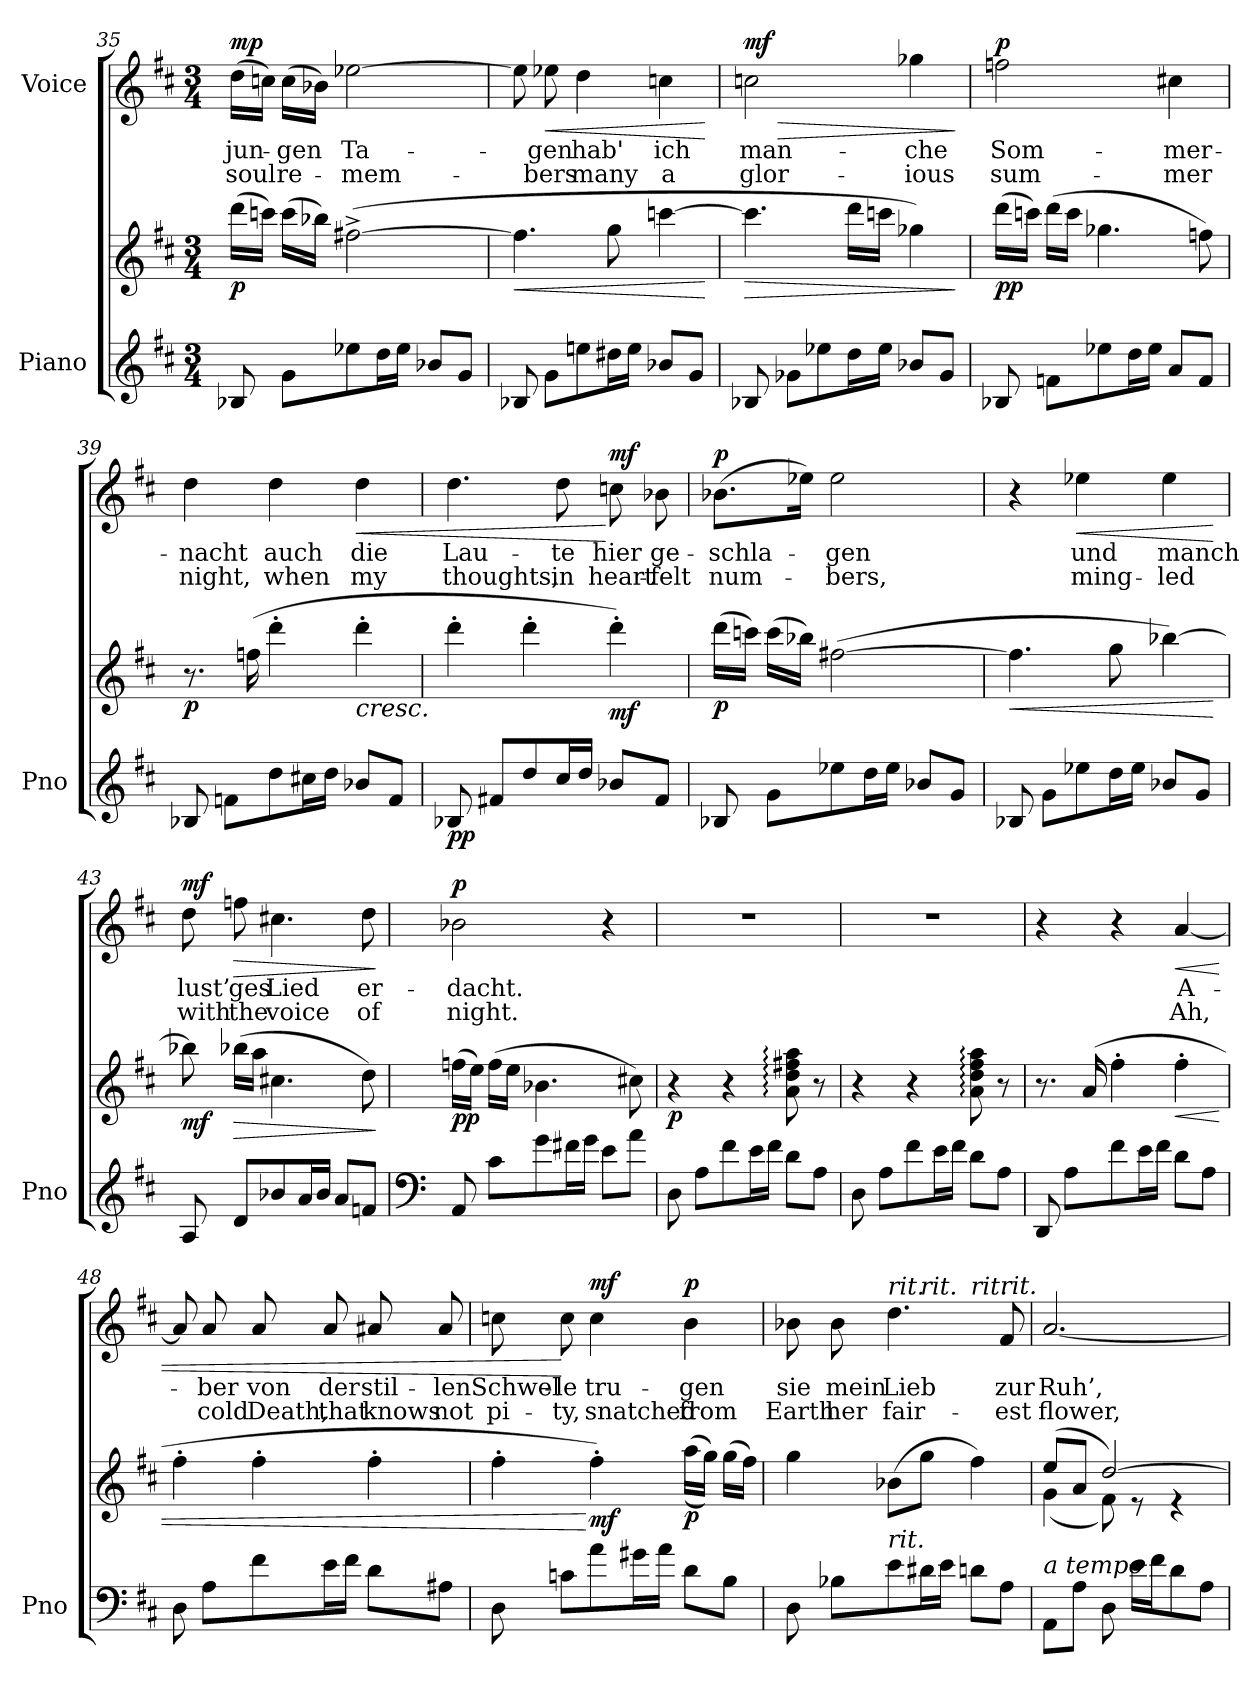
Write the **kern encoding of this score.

**kern	**kern	**dynam	**kern	**text	**text	**dynam
*part2	*part2	*part2	*part1	*part1	*part1	*part1
*staff3	*staff2	*staff2/3	*staff1	*staff1	*staff1	*staff1
*I"Piano	*	*	*I"Voice	*	*	*
*I'Pno	*	*	*	*	*	*
*clefG2	*clefG2	*	*clefG2	*	*	*
*k[f#c#]	*k[f#c#]	*	*k[f#c#]	*	*	*
*M3/4	*M3/4	*	*M3/4	*	*	*
=35	=35	=35	=35	=35	=35	=35
!	!	!LO:DY:b	!	!LO:LY:b	!LO:LY:b	!LO:DY:a
8B-X/	(>16ddd\LL	p	(>16dd\LL	jun-	soul	mp
.	16cccn\JJ)	.	16ccn\JJ)	.	.	.
!	!	!	!	!LO:LY:b	!LO:LY:b	!
8g\L	(>16ccc\LL	.	(>16cc\LL	-gen	re-	.
.	16bb-X\JJ)	.	16b-X\JJ)	.	.	.
!	!	!	!	!LO:LY:b	!LO:LY:b	!
8ee-X\	(>[2ff#X^\	.	[2ee-X\	Ta-	-mem-	.
16dd\L	.	.	.	.	.	.
16ee-\JJ	.	.	.	.	.	.
8b-X/L	.	.	.	.	.	.
8g/J	.	.	.	.	.	.
=36	=36	=36	=36	=36	=36	=36
!	!	!LO:HP:b	!	!	!	!
8B-X/	4.ff#\]	<	8ee-\]	.	.	.
!	!	!	!	!LO:LY:b	!LO:LY:b	!LO:HP:b
8g\L	.	.	8ee-X\	-gen	-bers	<
!	!	!	!	!LO:LY:b	!LO:LY:b	!
8een\	.	.	4dd\	hab'	many	.
16dd#X\L	8gg\	.	.	.	.	.
16ee\JJ	.	.	.	.	.	.
!	!	!	!	!LO:LY:b	!LO:LY:b	!
8b-X/L	[4cccn\	.	4ccn\	ich	a	.
8g/J	.	.	.	.	.	.
.	.	[	.	.	.	[
!!LO:LB:g=z
=37	=37	=37	=37	=37	=37	=37
!	!	!LO:HP:b	!	!LO:LY:b	!LO:LY:b	!LO:HP:b
!	!	!	!	!	!	!LO:DY:n=1:a
8B-X/	4.cccn\]	>	2ccn\	man-	glor-	> mf
8g-X\L	.	.	.	.	.	.
8ee-X\	.	.	.	.	.	.
16dd\L	16ddd\LL	.	.	.	.	.
16ee-\JJ	16ccc\JJ	.	.	.	.	.
!	!	!	!	!LO:LY:b	!LO:LY:b	!
8b-X/L	4gg-X\)	.	4gg-X\	-che	-ious	.
8g-/J	.	.	.	.	.	.
.	.	]	.	.	.	]
=38	=38	=38	=38	=38	=38	=38
!	!	!LO:DY:b	!	!LO:LY:b	!LO:LY:b	!LO:DY:a
8B-X/	(>16ddd\LL	pp	2ffn\	Som-	sum-	p
.	16cccn\JJ)	.	.	.	.	.
8fn\L	(>16ddd\LL	.	.	.	.	.
.	16ccc\JJ	.	.	.	.	.
8ee-X\	4.gg-X\	.	.	.	.	.
16dd\L	.	.	.	.	.	.
16ee-\JJ	.	.	.	.	.	.
!	!	!	!	!LO:LY:b	!LO:LY:b	!
8a/L	.	.	4cc#X\	-mer-	-mer	.
8f/J	8ffn\)	.	.	.	.	.
=39	=39	=39	=39	=39	=39	=39
!	!	!LO:DY:b	!	!LO:LY:b	!LO:LY:b	!
8B-X/	8.r	p	4dd\	-nacht	night,	.
8fn\L	.	.	.	.	.	.
.	(>16ffn\	.	.	.	.	.
!	!	!	!	!LO:LY:b	!LO:LY:b	!
8dd\	4ddd'\	.	4dd\	auch	when	.
16cc#X\L	.	.	.	.	.	.
16dd\JJ	.	.	.	.	.	.
!	!	!LO:HP:b	!	!LO:LY:b	!LO:LY:b	!LO:HP:b
8b-X/L	4ddd'\	<	4dd\	die	my	<
8f/J	.	.	.	.	.	.
!!LO:PB:g=z
=40	=40	=40	=40	=40	=40	=40
!	!	!LO:DY:b=2	!	!LO:LY:b	!LO:LY:b	!
8B-X/	4ddd'\	pp	4.dd\	Lau-	thoughts,	.
8f#X/L	.	.	.	.	.	.
8dd/	4ddd'\	.	.	.	.	.
!	!	!	!	!LO:LY:b	!LO:LY:b	!
16cc#/L	.	.	8dd\	-te	in	.
16dd/JJ	.	.	.	.	.	.
!	!	!LO:DY:n=1:b	!	!LO:LY:b	!LO:LY:b	!LO:DY:n=1:a
8b-X/L	4ddd'\)	[ mf	8ccn\	hier	heart-	[ mf
!	!	!	!	!LO:LY:b	!LO:LY:b	!
8f#/J	.	.	8b-X\	ge-	-felt	.
=41	=41	=41	=41	=41	=41	=41
!	!	!LO:DY:b	!	!LO:LY:b	!LO:LY:b	!LO:DY:a
8B-X/	(>16ddd\LL	p	(>8.b-X\L	-schla-	num-	p
.	16cccn\JJ)	.	.	.	.	.
8g\L	(>16ccc\LL	.	.	.	.	.
.	16bb-X\JJ)	.	16ee-X\Jk)	.	.	.
!	!	!	!	!LO:LY:b	!LO:LY:b	!
8ee-X\	(>[2ff#X\	.	2ee-\	-gen	-bers,	.
16dd\L	.	.	.	.	.	.
16ee-\JJ	.	.	.	.	.	.
8b-X/L	.	.	.	.	.	.
8g/J	.	.	.	.	.	.
=42	=42	=42	=42	=42	=42	=42
!	!	!LO:HP:b	!	!	!	!
8B-X/	4.ff#\]	<	4r	.	.	.
8g\L	.	.	.	.	.	.
!	!	!	!	!LO:LY:b	!LO:LY:b	!LO:HP:b
8ee-X\	.	.	4ee-X\	und	ming-	<
16dd\L	8gg\	.	.	.	.	.
16ee-\JJ	.	.	.	.	.	.
!	!	!	!	!LO:LY:b	!LO:LY:b	!
8b-X/L	[4bb-X\)	.	4ee-\	manch	-led	.
8g/J	.	.	.	.	.	.
.	.	[	.	.	.	[
!!LO:LB:g=z
=43	=43	=43	=43	=43	=43	=43
!	!	!LO:DY:b	!	!LO:LY:b	!LO:LY:b	!LO:DY:a
8A/	8bb-X\]	mf	8dd\	lust’	with	mf
!	!	!LO:HP:b	!	!LO:LY:b	!LO:LY:b	!LO:HP:b
8d/L	(>16bb-X\LL	>	8ffn\	ges	the	>
.	16aa\JJ	.	.	.	.	.
!	!	!	!	!LO:LY:b	!LO:LY:b	!
8b-X/	4.cc#X\	.	4.cc#X\	Lied	voice	.
16a/L	.	.	.	.	.	.
16b-/JJ	.	.	.	.	.	.
8a/L	.	.	.	.	.	.
!	!	!	!	!LO:LY:b	!LO:LY:b	!
8fn/J	8dd\)	.	8dd\	er-	of	.
.	.	]	.	.	.	]
=44	=44	=44	=44	=44	=44	=44
*clefF4	*	*	*	*	*	*
!	!	!LO:DY:b	!	!LO:LY:b	!LO:LY:b	!LO:DY:a
8AA/	(>16ffn\LL	pp	2b-X\	-dacht.	night.	p
.	16ee\JJ)	.	.	.	.	.
8c#\L	(>16ff\LL	.	.	.	.	.
.	16ee\JJ	.	.	.	.	.
8g\	4.b-X\	.	.	.	.	.
16f#X\L	.	.	.	.	.	.
16g\JJ	.	.	.	.	.	.
8e\L	.	.	4r	.	.	.
8a\J	8cc#X\)	.	.	.	.	.
=45	=45	=45	=45	=45	=45	=45
!	!	!LO:DY:b	!	!	!	!
8D\	4r	p	2.r	.	.	.
8A\L	.	.	.	.	.	.
8f#\	4r	.	.	.	.	.
16e\L	.	.	.	.	.	.
16f#\JJ	.	.	.	.	.	.
8d\L	8a\: 8dd\: 8ff#X\: 8aa\:	.	.	.	.	.
8A\J	8r	.	.	.	.	.
=46	=46	=46	=46	=46	=46	=46
8D\	4r	.	2.r	.	.	.
8A\L	.	.	.	.	.	.
8f#\	4r	.	.	.	.	.
16e\L	.	.	.	.	.	.
16f#\JJ	.	.	.	.	.	.
8d\L	8a\: 8dd\: 8ff#\: 8aa\:	.	.	.	.	.
8A\J	8r	.	.	.	.	.
!!LO:LB:g=z
=47	=47	=47	=47	=47	=47	=47
8DD/	8.r	.	4r	.	.	.
!	!	!LO:DY:b=2	!	!	!	!
!	!	!LO:DY:n=1:b=2	!	!	!	!
8A\L	.	other-dynamics pp	.	.	.	.
!	!	!LO:DY:n=2:b	!	!	!	!
!	!	!LO:DY:n=3:b	!	!	!	!
.	(>16a/	p other-dynamics	.	.	.	.
8f#\	4ff#'\	.	4r	.	.	.
16e\L	.	.	.	.	.	.
16f#\JJ	.	.	.	.	.	.
!	!	!LO:HP:b	!	!LO:LY:b	!LO:LY:b	!LO:HP:b
8d\L	4ff#'\	<	[4a/	A-	Ah,	<
8A\J	.	.	.	.	.	.
=48	=48	=48	=48	=48	=48	=48
8D\	4ff#'\	.	8a/]	.	.	.
!	!	!	!	!LO:LY:b	!LO:LY:b	!
8A\L	.	.	8a/	-ber	cold	.
!	!	!	!	!LO:LY:b	!LO:LY:b	!
8f#\	4ff#'\	.	8a/	von	Death,	.
!	!	!	!	!LO:LY:b	!LO:LY:b	!
16e\L	.	.	8a/	der	that	.
16f#\JJ	.	.	.	.	.	.
!	!	!	!	!LO:LY:b	!LO:LY:b	!
8d\L	4ff#'\	.	8a#X/	stil-	knows	.
!	!	!	!	!LO:LY:b	!LO:LY:b	!
8A#X\J	.	.	8a#/	-len	not	.
=49	=49	=49	=49	=49	=49	=49
!	!	!	!	!LO:LY:b	!LO:LY:b	!
8D\	4ff#'\	.	8ccn\	Schwel-	pi-	.
!	!	!	!	!LO:LY:b	!LO:LY:b	!
8cn\L	.	.	8cc\	-le	-ty,	[
!	!	!LO:DY:n=1:b	!	!LO:LY:b	!LO:LY:b	!LO:DY:a
8a\	4ff#'\)	[ mf	4cc\	tru-	snatched	mf
16g#X\L	.	.	.	.	.	.
16a\JJ	.	.	.	.	.	.
!	!	!LO:DY:n=2:b	!	!LO:LY:b	!LO:LY:b	!LO:DY:a
8d\L	(>(>16aa\LL	p	4b\	-gen	from	p
.	16gg\JJ))	.	.	.	.	.
8B\J	(>16gg\LL	.	.	.	.	.
.	16ff#\JJ)	.	.	.	.	.
!!LO:LB:g=z
=50	=50	=50	=50	=50	=50	=50
!	!	!	!	!LO:LY:b	!LO:LY:b	!
*	*	*	*^	*	*	*
*	*	*	*	*^	*	*	*
8D\	4gg\	.	8b-X\	4.ryy	2ryy	sie	Earth	.
!	!	!	!	!	!	!LO:LY:b	!LO:LY:b	!
8B-X\L	.	.	8b-\	.	.	mein	her	.
!	!	!	!LO:TX:a:i:t=rit.	!	!	!	!	!
!LO:TX:a:i:t=rit.	!	!	!	!	!	!	!	!
!	!	!	!	!	!	!LO:LY:b	!LO:LY:b	!
8e\	(>8b-X\L	.	4.dd\	.	.	Lieb	fair--	.
!	!	!	!	!LO:TX:a:i:t=rit.	!	!	!	!
16d#X\L	8gg\J	.	.	4.ryy	.	.	.	.
16e\JJ	.	.	.	.	.	.	.	.
!	!	!	!	!	!LO:TX:a:i:t=rit.	!	!	!
8dn\L	4ff#\)	.	.	.	4ryy	.	.	.
!	!	!	!LO:TX:a:i:t=rit.	!	!	!	!	!
!	!	!	!	!	!	!LO:LY:b	!LO:LY:b	!
8A\J	.	.	8f#/	.	.	zur	-est	.
=51	=51	=51	=51	=51	=51	=51	=51	=51
*	*^	*	*	*	*	*	*	*
!	!	!	!	!LO:TX:a:i:t=a tempo	!	!	!	!	!
!LO:TX:a:i:t=a tempo	!	!	!	!	!	!	!	!	!
!	!	!	!	!	!	!	!LO:LY:b	!LO:LY:b	!
*	*	*	*	*v	*v	*v	*	*	*
8AA\L	(>8ee/L	(<4g\	.	[2.a/	Ruh’,	flower,	.
8A\J	8a/J	.	.	.	.	.	.
8D\	[2dd/)	8f#\)	.	.	.	.	.
16e\LL	.	8r	.	.	.	.	.
16f#\J	.	.	.	.	.	.	.
8d\	.	4r	.	.	.	.	.
8A\J	.	.	.	.	.	.	.
*	*v	*v	*	*	*	*	*
=	=	=	=	=	=	=
*-	*-	*-	*-	*-	*-	*-
